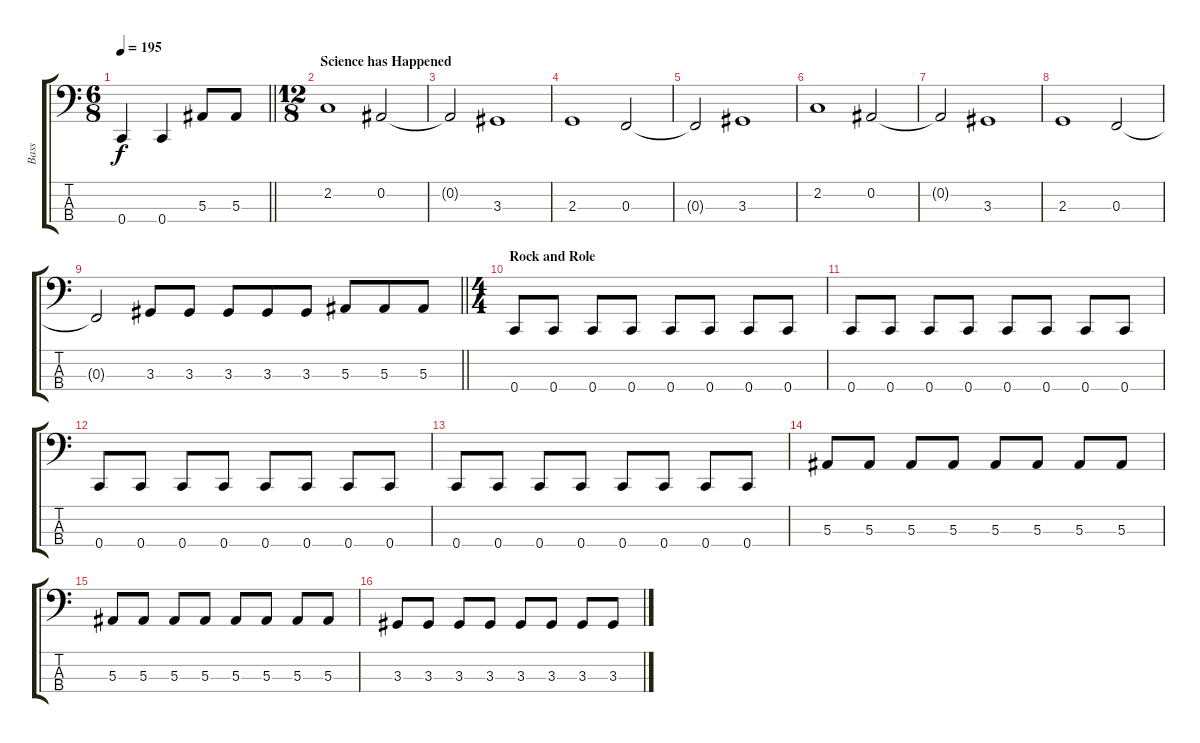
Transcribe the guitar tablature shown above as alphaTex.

\track ("Bass" "Bass") {instrument electricbasspick}
\staff {score tabs}
\tuning (Eb2 Bb1 F1 C1) {hide}
\ts (6 8)
\tempo 195
\clef f4
\barLineRight lightlight
\ks c
0.4.4{dy f} 0.4.4 5.3.8 5.3.8 |
\ts (12 8)
\section ("" "Science has Happened")
2.2.1 0.2.2 |
0.2{t}.2 3.3.1 |
2.3.1 0.3.2 |
0.3{t}.2 3.3.1 |
2.2.1 0.2.2 |
0.2{t}.2 3.3.1 |
2.3.1 0.3.2 |
\barLineRight lightlight
0.3{t}.2 3.3.8 3.3.8 3.3.8 3.3.8 3.3.8 5.3.8 5.3.8 5.3.8 |
\ts (4 4)
\section ("" "Rock and Role")
0.4.8 0.4.8 0.4.8 0.4.8 0.4.8 0.4.8 0.4.8 0.4.8 |
0.4.8 0.4.8 0.4.8 0.4.8 0.4.8 0.4.8 0.4.8 0.4.8 |
0.4.8 0.4.8 0.4.8 0.4.8 0.4.8 0.4.8 0.4.8 0.4.8 |
0.4.8 0.4.8 0.4.8 0.4.8 0.4.8 0.4.8 0.4.8 0.4.8 |
5.3.8 5.3.8 5.3.8 5.3.8 5.3.8 5.3.8 5.3.8 5.3.8 |
5.3.8 5.3.8 5.3.8 5.3.8 5.3.8 5.3.8 5.3.8 5.3.8 |
3.3.8 3.3.8 3.3.8 3.3.8 3.3.8 3.3.8 3.3.8 3.3.8
